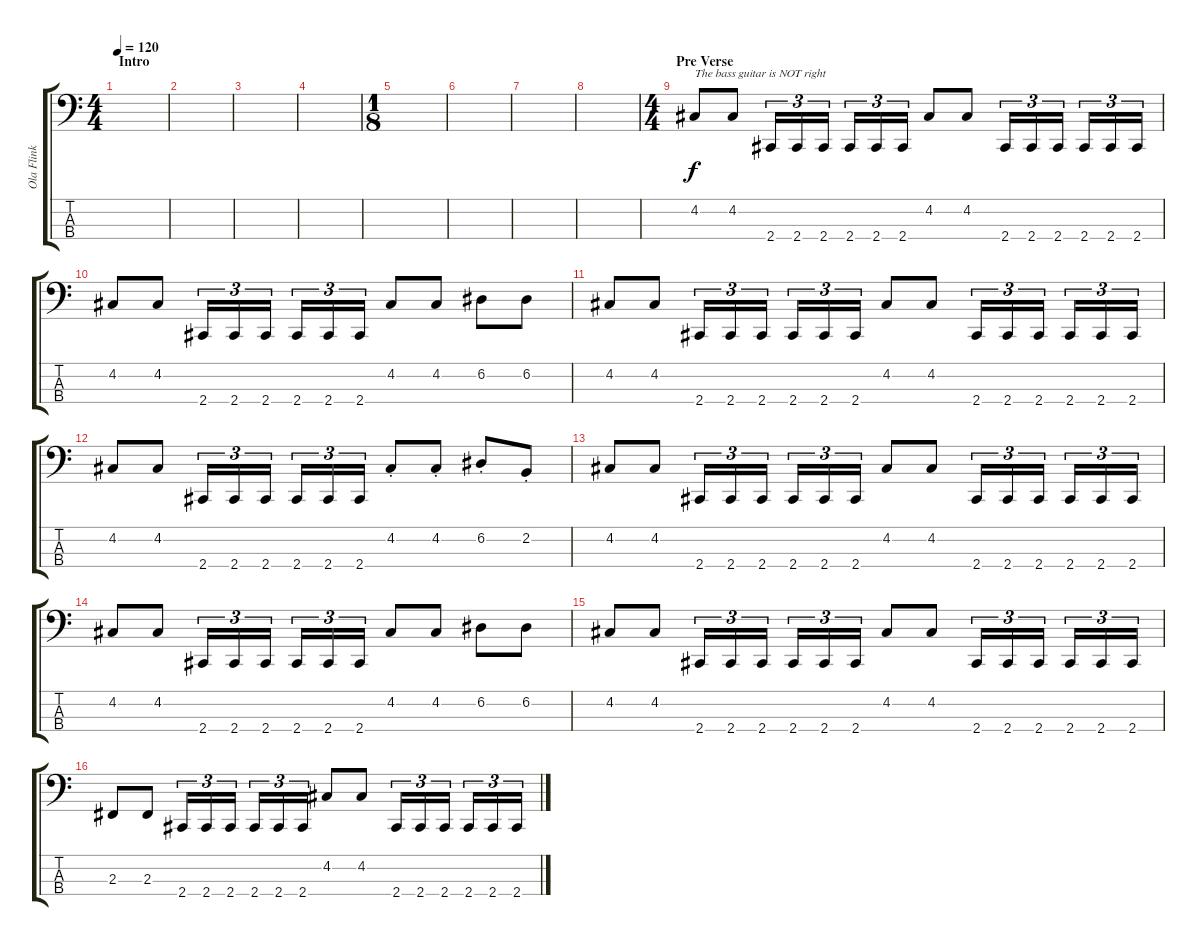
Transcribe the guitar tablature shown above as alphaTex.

\track ("Ola Flink" "Ola Flink") {instrument electricbasspick}
\staff {score tabs}
\tuning (D2 A1 E1 B0) {hide}
\ts (4 4)
\section ("" "Intro")
\tempo 120
\clef f4
\ks c
|
|
|
|
\ts (1 8)
|
|
|
|
\ts (4 4)
\section ("" "Pre Verse")
4.2.8{txt "The bass guitar is NOT right"} 4.2.8 2.4.16{tu (3 2)} 2.4.16{tu (3 2)} 2.4.16{tu (3 2)} 2.4.16{tu (3 2)} 2.4.16{tu (3 2)} 2.4.16{tu (3 2)} 4.2.8 4.2.8 2.4.16{tu (3 2)} 2.4.16{tu (3 2)} 2.4.16{tu (3 2)} 2.4.16{tu (3 2)} 2.4.16{tu (3 2)} 2.4.16{tu (3 2)} |
4.2.8 4.2.8 2.4.16{tu (3 2)} 2.4.16{tu (3 2)} 2.4.16{tu (3 2)} 2.4.16{tu (3 2)} 2.4.16{tu (3 2)} 2.4.16{tu (3 2)} 4.2.8 4.2.8 6.2.8 6.2.8 |
4.2.8 4.2.8 2.4.16{tu (3 2)} 2.4.16{tu (3 2)} 2.4.16{tu (3 2)} 2.4.16{tu (3 2)} 2.4.16{tu (3 2)} 2.4.16{tu (3 2)} 4.2.8 4.2.8 2.4.16{tu (3 2)} 2.4.16{tu (3 2)} 2.4.16{tu (3 2)} 2.4.16{tu (3 2)} 2.4.16{tu (3 2)} 2.4.16{tu (3 2)} |
4.2.8 4.2.8 2.4.16{tu (3 2)} 2.4.16{tu (3 2)} 2.4.16{tu (3 2)} 2.4.16{tu (3 2)} 2.4.16{tu (3 2)} 2.4.16{tu (3 2)} 4.2{st}.8 4.2{st}.8 6.2{st}.8 2.2{st}.8 |
4.2.8 4.2.8 2.4.16{tu (3 2)} 2.4.16{tu (3 2)} 2.4.16{tu (3 2)} 2.4.16{tu (3 2)} 2.4.16{tu (3 2)} 2.4.16{tu (3 2)} 4.2.8 4.2.8 2.4.16{tu (3 2)} 2.4.16{tu (3 2)} 2.4.16{tu (3 2)} 2.4.16{tu (3 2)} 2.4.16{tu (3 2)} 2.4.16{tu (3 2)} |
4.2.8 4.2.8 2.4.16{tu (3 2)} 2.4.16{tu (3 2)} 2.4.16{tu (3 2)} 2.4.16{tu (3 2)} 2.4.16{tu (3 2)} 2.4.16{tu (3 2)} 4.2.8 4.2.8 6.2.8 6.2.8 |
4.2.8 4.2.8 2.4.16{tu (3 2)} 2.4.16{tu (3 2)} 2.4.16{tu (3 2)} 2.4.16{tu (3 2)} 2.4.16{tu (3 2)} 2.4.16{tu (3 2)} 4.2.8 4.2.8 2.4.16{tu (3 2)} 2.4.16{tu (3 2)} 2.4.16{tu (3 2)} 2.4.16{tu (3 2)} 2.4.16{tu (3 2)} 2.4.16{tu (3 2)} |
2.3.8 2.3.8 2.4.16{tu (3 2)} 2.4.16{tu (3 2)} 2.4.16{tu (3 2)} 2.4.16{tu (3 2)} 2.4.16{tu (3 2)} 2.4.16{tu (3 2)} 4.2.8 4.2.8 2.4.16{tu (3 2)} 2.4.16{tu (3 2)} 2.4.16{tu (3 2)} 2.4.16{tu (3 2)} 2.4.16{tu (3 2)} 2.4.16{tu (3 2)}
